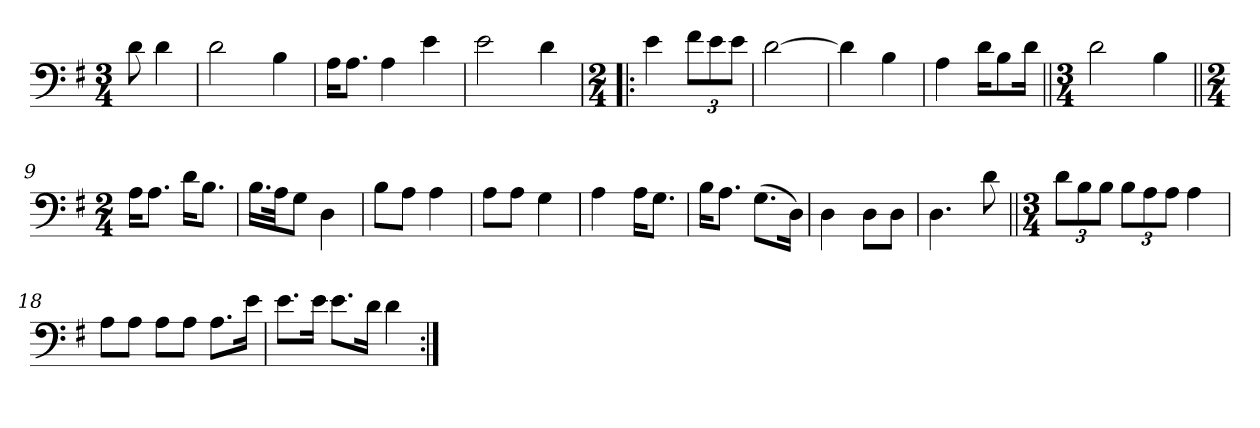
**kern
*part1
*staff1
*clefF4
*k[f#]
*M3/4
=
8d\
4d\
=1
2d\
4B\
=2
16A\KL
8.A\J
4A\
4e\
=3
2e\
4d\
=4!|:
*M2/4
4e\
12f#\L
12e\
12e\J
=5
[2d\
=6
4d\]
4B\
=7
4A\
16d\KL
8B\
16d\Jk
=8||
*M3/4
2d\
4B\
=9||
*M2/4
16A\KL
8.A\J
16d\KL
8.B\J
=10
16.B\LL
32A\JK
8G\J
4D\
=11
8B\L
8A\J
4A\
=12
8A\L
8A\J
4G\
=13
4A\
16A\KL
8.G\J
=14
16B\KL
8.A\J
(8.G\L
16D\Jk)
=15
4D\
8D\L
8D\J
=16
4.D\
8d\
=17||
*M3/4
12d\L
12B\
12B\J
12B\L
12A\
12A\J
4A\
=18
8A\L
8A\J
8A\L
8A\J
8.A\L
16e\Jk
=19
8.e\L
16e\Jk
8.e\L
16d\Jk
4d\
=:|!
*-
